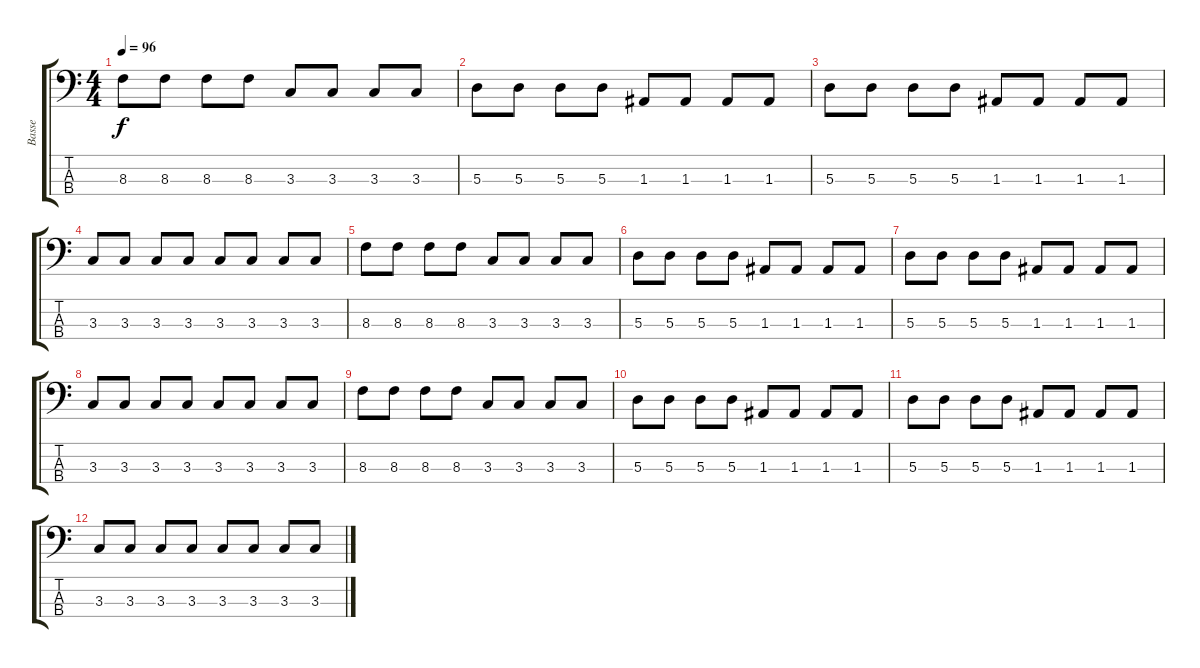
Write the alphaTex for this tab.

\track ("Basse" "Basse") {instrument electricbassfinger}
\staff {score tabs}
\tuning (G2 D2 A1 E1) {hide}
\ts (4 4)
\tempo 96
\clef f4
\ks c
8.3.8{dy f} 8.3.8 8.3.8 8.3.8 3.3.8 3.3.8 3.3.8 3.3.8 |
5.3.8 5.3.8 5.3.8 5.3.8 1.3.8 1.3.8 1.3.8 1.3.8 |
5.3.8 5.3.8 5.3.8 5.3.8 1.3.8 1.3.8 1.3.8 1.3.8 |
3.3.8 3.3.8 3.3.8 3.3.8 3.3.8 3.3.8 3.3.8 3.3.8 |
8.3.8{volume 8} 8.3.8 8.3.8 8.3.8 3.3.8 3.3.8 3.3.8 3.3.8 |
5.3.8 5.3.8 5.3.8 5.3.8 1.3.8 1.3.8 1.3.8 1.3.8 |
5.3.8 5.3.8 5.3.8 5.3.8 1.3.8 1.3.8 1.3.8 1.3.8 |
3.3.8 3.3.8 3.3.8 3.3.8 3.3.8 3.3.8 3.3.8 3.3.8 |
8.3.8{volume 8} 8.3.8{volume 0} 8.3.8 8.3.8 3.3.8 3.3.8 3.3.8 3.3.8 |
5.3.8 5.3.8 5.3.8 5.3.8 1.3.8 1.3.8 1.3.8 1.3.8 |
5.3.8 5.3.8 5.3.8 5.3.8 1.3.8 1.3.8 1.3.8 1.3.8 |
3.3.8 3.3.8 3.3.8 3.3.8 3.3.8 3.3.8 3.3.8 3.3.8
